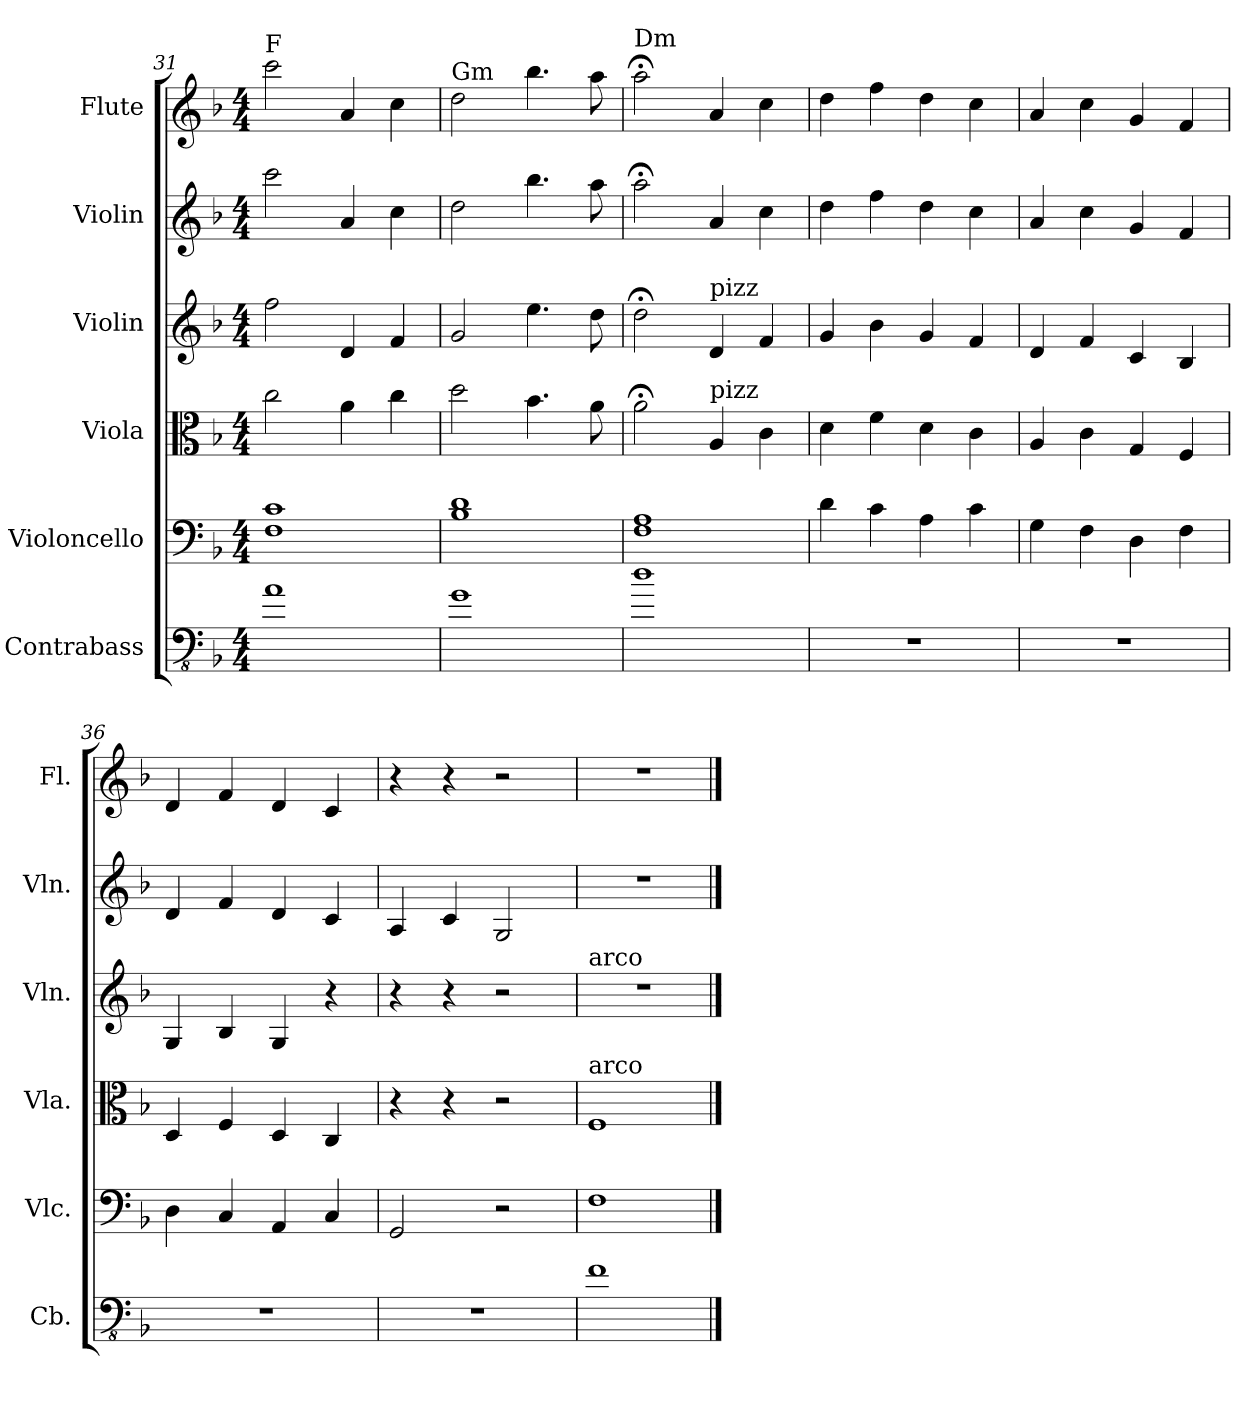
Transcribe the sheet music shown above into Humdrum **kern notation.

**kern	**kern	**kern	**kern	**kern	**kern
*part6	*part5	*part4	*part3	*part2	*part1
*staff6	*staff5	*staff4	*staff3	*staff2	*staff1
*I"Contrabass	*I"Violoncello	*I"Viola	*I"Violin	*I"Violin	*I"Flute
*I'Cb.	*I'Vlc.	*I'Vla.	*I'Vln.	*I'Vln.	*I'Fl.
*clefFv4	*clefF4	*clefC3	*clefG2	*clefG2	*clefG2
*ITrd7c12	*	*	*	*	*
*k[b-]	*k[b-]	*k[b-]	*k[b-]	*k[b-]	*k[b-]
*M4/4	*M4/4	*M4/4	*M4/4	*M4/4	*M4/4
=31	=31	=31	=31	=31	=31
!	!	!	!	!	!LO:TX:a:t=F
1AA	1F 1c	2cc\	2ff\	2ccc\	2ccc\
.	.	4a\	4d/	4a/	4a/
.	.	4cc\	4f/	4cc\	4cc\
!!LO:LB:g=z
=32	=32	=32	=32	=32	=32
!	!	!	!	!	!LO:TX:a:t=Gm
1GG	1B- 1d	2dd\	2g/	2dd\	2dd\
.	.	4.b-\	4.ee\	4.bb-\	4.bb-\
.	.	8a\	8dd\	8aa\	8aa\
=33	=33	=33	=33	=33	=33
!	!	!	!	!	!LO:TX:a:t=Dm
1D	1F 1A	2a;<\	2dd;<\	2aa;<\	2aa;<\
!	!	!	!LO:TX:a:t=pizz	!	!
!	!	!LO:TX:a:t=pizz	!	!	!
.	.	4A/	4d/	4a/	4a/
.	.	4c\	4f/	4cc\	4cc\
=34	=34	=34	=34	=34	=34
1r	4d\	4d\	4g/	4dd\	4dd\
.	4c\	4f\	4b-\	4ff\	4ff\
.	4A\	4d\	4g/	4dd\	4dd\
.	4c\	4c\	4f/	4cc\	4cc\
=35	=35	=35	=35	=35	=35
1r	4G\	4A/	4d/	4a/	4a/
.	4F\	4c\	4f/	4cc\	4cc\
.	4D\	4G/	4c/	4g/	4g/
.	4F\	4F/	4B-/	4f/	4f/
=36	=36	=36	=36	=36	=36
1r	4D\	4D/	4G/	4d/	4d/
.	4C/	4F/	4B-/	4f/	4f/
.	4AA/	4D/	4G/	4d/	4d/
.	4C/	4C/	4r	4c/	4c/
=37	=37	=37	=37	=37	=37
1r	2GG/	4r	4r	4A/	4r
.	.	4r	4r	4c/	4r
.	2r	2r	2r	2G/	2r
=38	=38	=38	=38	=38	=38
!	!	!	!LO:TX:a:t=arco	!	!
!	!	!LO:TX:a:t=arco	!	!	!
1FF	1F	1F	1r	1r	1r
==	==	==	==	==	==
*-	*-	*-	*-	*-	*-
